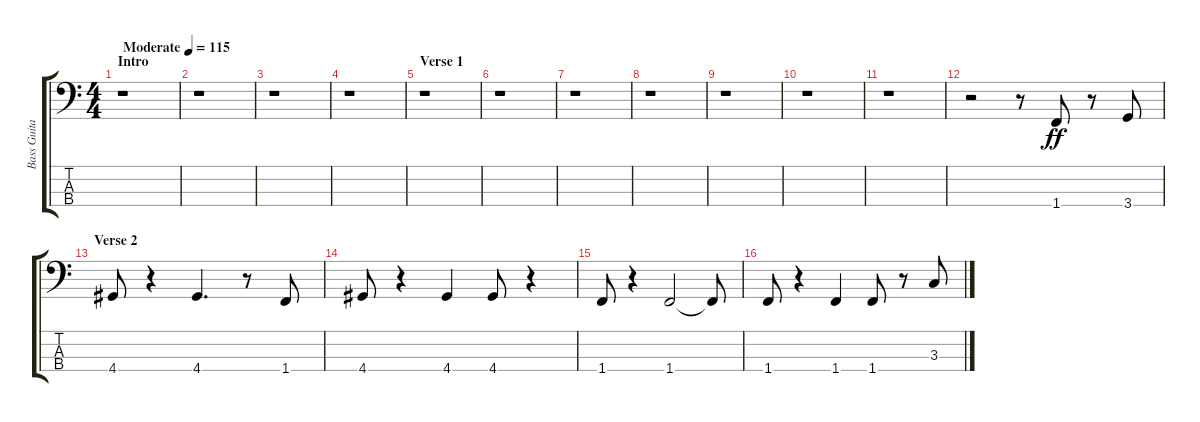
\track ("Bass Guitar" "Bass Guita") {instrument electricbasspick}
\staff {score tabs}
\tuning (G2 D2 A1 E1) {hide}
\ts (4 4)
\section ("" "Intro")
\tempo (115 "Moderate")
\clef f4
\ks c
r.1{dy ff instrument electricbasspick} |
r.1 |
r.1 |
r.1 |
\section ("" "Verse 1")
r.1 |
r.1 |
r.1 |
r.1 |
r.1 |
r.1 |
r.1 |
r.2 r.8 1.4.8 r.8 3.4.8 |
\section ("" "Verse 2")
4.4.8 r.4 4.4.4{d} r.8 1.4.8 |
4.4.8 r.4 4.4.4 4.4.8 r.4 |
1.4.8 r.4 1.4.2 1.4{t}.8 |
1.4.8 r.4 1.4.4 1.4.8 r.8 3.3.8
